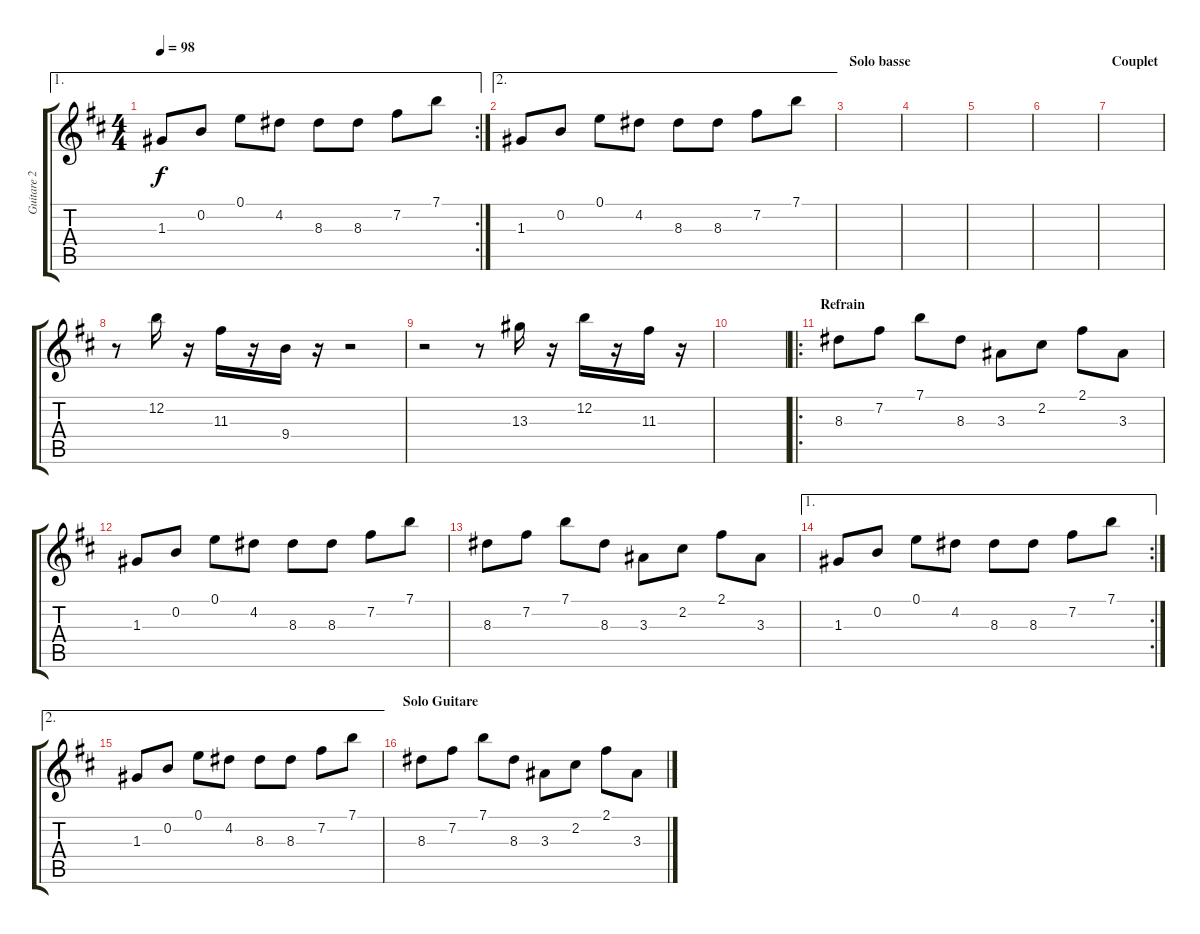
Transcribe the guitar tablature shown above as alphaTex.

\track ("Guitare 2" "Guitare 2") {instrument acousticguitarsteel}
\staff {score tabs}
\tuning (E4 B3 G3 D3 A2 E2) {hide}
\ae 1
\rc 2
\ts (4 4)
\tempo 98
\clef g2
\ks d
1.3.8{dy f} 0.2.8 0.1.8 4.2.8 8.3.8 8.3.8 7.2.8 7.1.8 |
\ae 2
1.3.8 0.2.8 0.1.8 4.2.8 8.3.8 8.3.8 7.2.8 7.1.8 |
\section ("" "Solo basse")
|
|
|
|
\section ("" "Couplet")
|
r.8 12.2.16 r.16 11.3.16 r.16 9.4.16 r.16 r.2 |
r.2 r.8 13.3.16 r.16 12.2.16 r.16 11.3.16 r.16 |
|
\ro
\section ("" "Refrain")
8.3.8 7.2.8 7.1.8 8.3.8 3.3.8 2.2.8 2.1.8 3.3.8 |
1.3.8 0.2.8 0.1.8 4.2.8 8.3.8 8.3.8 7.2.8 7.1.8 |
8.3.8 7.2.8 7.1.8 8.3.8 3.3.8 2.2.8 2.1.8 3.3.8 |
\ae 1
\rc 2
1.3.8 0.2.8 0.1.8 4.2.8 8.3.8 8.3.8 7.2.8 7.1.8 |
\ae 2
1.3.8 0.2.8 0.1.8 4.2.8 8.3.8 8.3.8 7.2.8 7.1.8 |
\section ("" "Solo Guitare")
8.3.8 7.2.8 7.1.8 8.3.8 3.3.8 2.2.8 2.1.8 3.3.8
